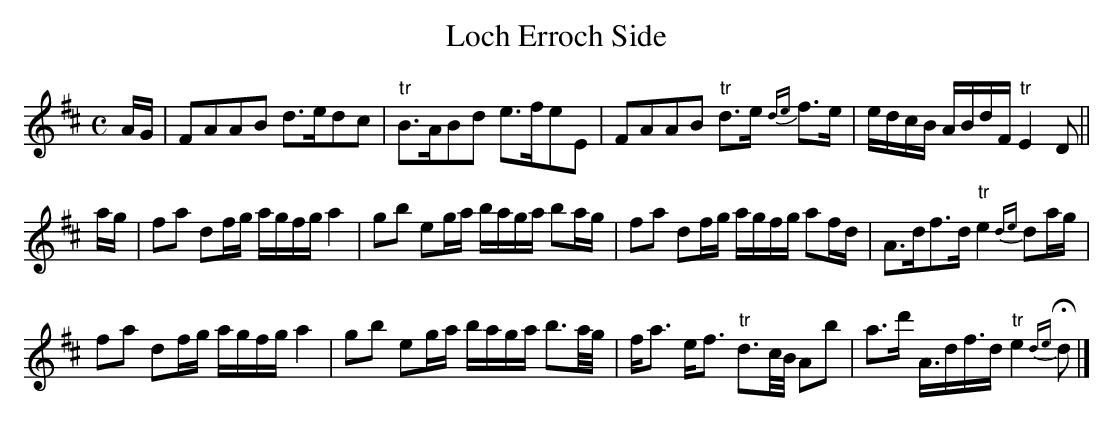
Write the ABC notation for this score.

X:1
T:Loch Erroch Side
M:C
K:D major
A/G/|\
FAAB d>edc| "tr"B>ABd e>feE|\
FAAB "tr"d>e {de}f>e| e/d/c/B/ A/B/d/F/ "tr"E2D||
a/g/|\
fa df/g/ a/g/f/g/ a2| gb eg/a/ b/a/g/a/ ba/g/| \
fa df/g/ a/g/f/g/ af/d/| A>df>d "tr"e2 {de}da/g/|
fa df/g/ a/g/f/g/ a2| gb eg/a/ b/a/g/a/ b3/a//g//| \
f<a e<f "tr"d3/c//B// Ab| a>d' A/>df/>d "tr"e2{de}Hd|]
